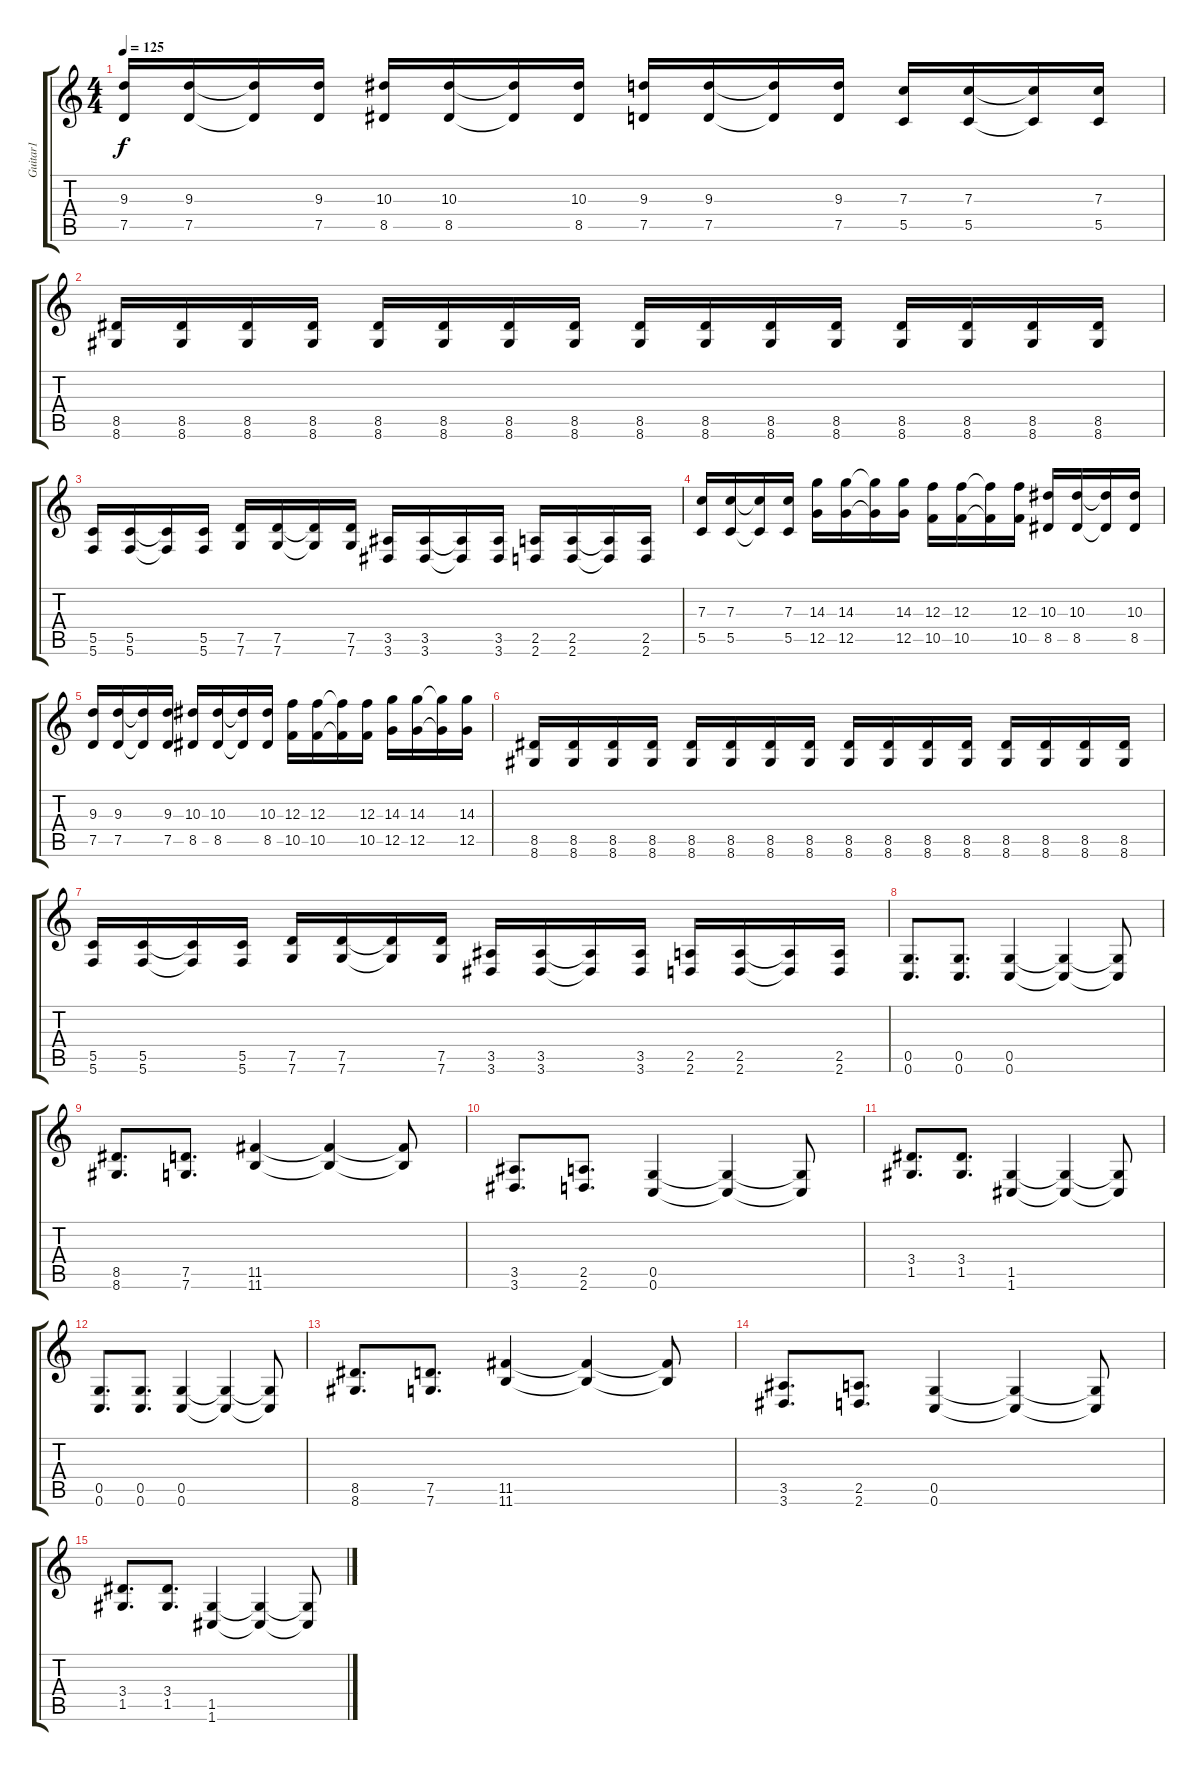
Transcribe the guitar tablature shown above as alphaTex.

\track ("Guitar1" "Guitar1") {instrument distortionguitar}
\staff {score tabs}
\tuning (D4 A3 F3 C3 G2 C2) {hide}
\ts (4 4)
\tempo 125
\clef g2
\ks c
(9.3 7.5).16{dy f} (9.3 7.5).16 (9.3{t} 7.5{t}).16 (9.3 7.5).16 (10.3 8.5).16 (10.3 8.5).16 (10.3{t} 8.5{t}).16 (10.3 8.5).16 (9.3 7.5).16 (9.3 7.5).16 (9.3{t} 7.5{t}).16 (9.3 7.5).16 (7.3 5.5).16 (7.3 5.5).16 (7.3{t} 5.5{t}).16 (7.3 5.5).16 |
(8.5 8.6).16 (8.5 8.6).16 (8.5 8.6).16 (8.5 8.6).16 (8.5 8.6).16 (8.5 8.6).16 (8.5 8.6).16 (8.5 8.6).16 (8.5 8.6).16 (8.5 8.6).16 (8.5 8.6).16 (8.5 8.6).16 (8.5 8.6).16 (8.5 8.6).16 (8.5 8.6).16 (8.5 8.6).16 |
(5.5 5.6).16 (5.5 5.6).16 (5.5{t} 5.6{t}).16 (5.5 5.6).16 (7.5 7.6).16 (7.5 7.6).16 (7.5{t} 7.6{t}).16 (7.5 7.6).16 (3.5 3.6).16 (3.5 3.6).16 (3.5{t} 3.6{t}).16 (3.5 3.6).16 (2.5 2.6).16 (2.5 2.6).16 (2.5{t} 2.6{t}).16 (2.5 2.6).16 |
(7.3 5.5).16 (7.3 5.5).16 (7.3{t} 5.5{t}).16 (7.3 5.5).16 (14.3 12.5).16 (14.3 12.5).16 (14.3{t} 12.5{t}).16 (14.3 12.5).16 (12.3 10.5).16 (12.3 10.5).16 (12.3{t} 10.5{t}).16 (12.3 10.5).16 (10.3 8.5).16 (10.3 8.5).16 (10.3{t} 8.5{t}).16 (10.3 8.5).16 |
(9.3 7.5).16 (9.3 7.5).16 (9.3{t} 7.5{t}).16 (9.3 7.5).16 (10.3 8.5).16 (10.3 8.5).16 (10.3{t} 8.5{t}).16 (10.3 8.5).16 (12.3 10.5).16 (12.3 10.5).16 (12.3{t} 10.5{t}).16 (12.3 10.5).16 (14.3 12.5).16 (14.3 12.5).16 (14.3{t} 12.5{t}).16 (14.3 12.5).16 |
(8.5 8.6).16 (8.5 8.6).16 (8.5 8.6).16 (8.5 8.6).16 (8.5 8.6).16 (8.5 8.6).16 (8.5 8.6).16 (8.5 8.6).16 (8.5 8.6).16 (8.5 8.6).16 (8.5 8.6).16 (8.5 8.6).16 (8.5 8.6).16 (8.5 8.6).16 (8.5 8.6).16 (8.5 8.6).16 |
(5.5 5.6).16 (5.5 5.6).16 (5.5{t} 5.6{t}).16 (5.5 5.6).16 (7.5 7.6).16 (7.5 7.6).16 (7.5{t} 7.6{t}).16 (7.5 7.6).16 (3.5 3.6).16 (3.5 3.6).16 (3.5{t} 3.6{t}).16 (3.5 3.6).16 (2.5 2.6).16 (2.5 2.6).16 (2.5{t} 2.6{t}).16 (2.5 2.6).16 |
(0.5 0.6).8{d} (0.5 0.6).8{d} (0.5 0.6).4 (0.5{t} 0.6{t}).4 (0.5{t} 0.6{t}).8 |
(8.5 8.6).8{d} (7.5 7.6).8{d} (11.5 11.6).4 (11.5{t} 11.6{t}).4 (11.5{t} 11.6{t}).8 |
(3.5 3.6).8{d} (2.5 2.6).8{d} (0.5 0.6).4 (0.5{t} 0.6{t}).4 (0.5{t} 0.6{t}).8 |
(3.4 1.5).8{d} (3.4 1.5).8{d} (1.5 1.6).4 (1.5{t} 1.6{t}).4 (1.5{t} 1.6{t}).8 |
(0.5 0.6).8{d} (0.5 0.6).8{d} (0.5 0.6).4 (0.5{t} 0.6{t}).4 (0.5{t} 0.6{t}).8 |
(8.5 8.6).8{d} (7.5 7.6).8{d} (11.5 11.6).4 (11.5{t} 11.6{t}).4 (11.5{t} 11.6{t}).8 |
(3.5 3.6).8{d} (2.5 2.6).8{d} (0.5 0.6).4 (0.5{t} 0.6{t}).4 (0.5{t} 0.6{t}).8 |
(3.4 1.5).8{d} (3.4 1.5).8{d} (1.5 1.6).4 (1.5{t} 1.6{t}).4 (1.5{t} 1.6{t}).8
